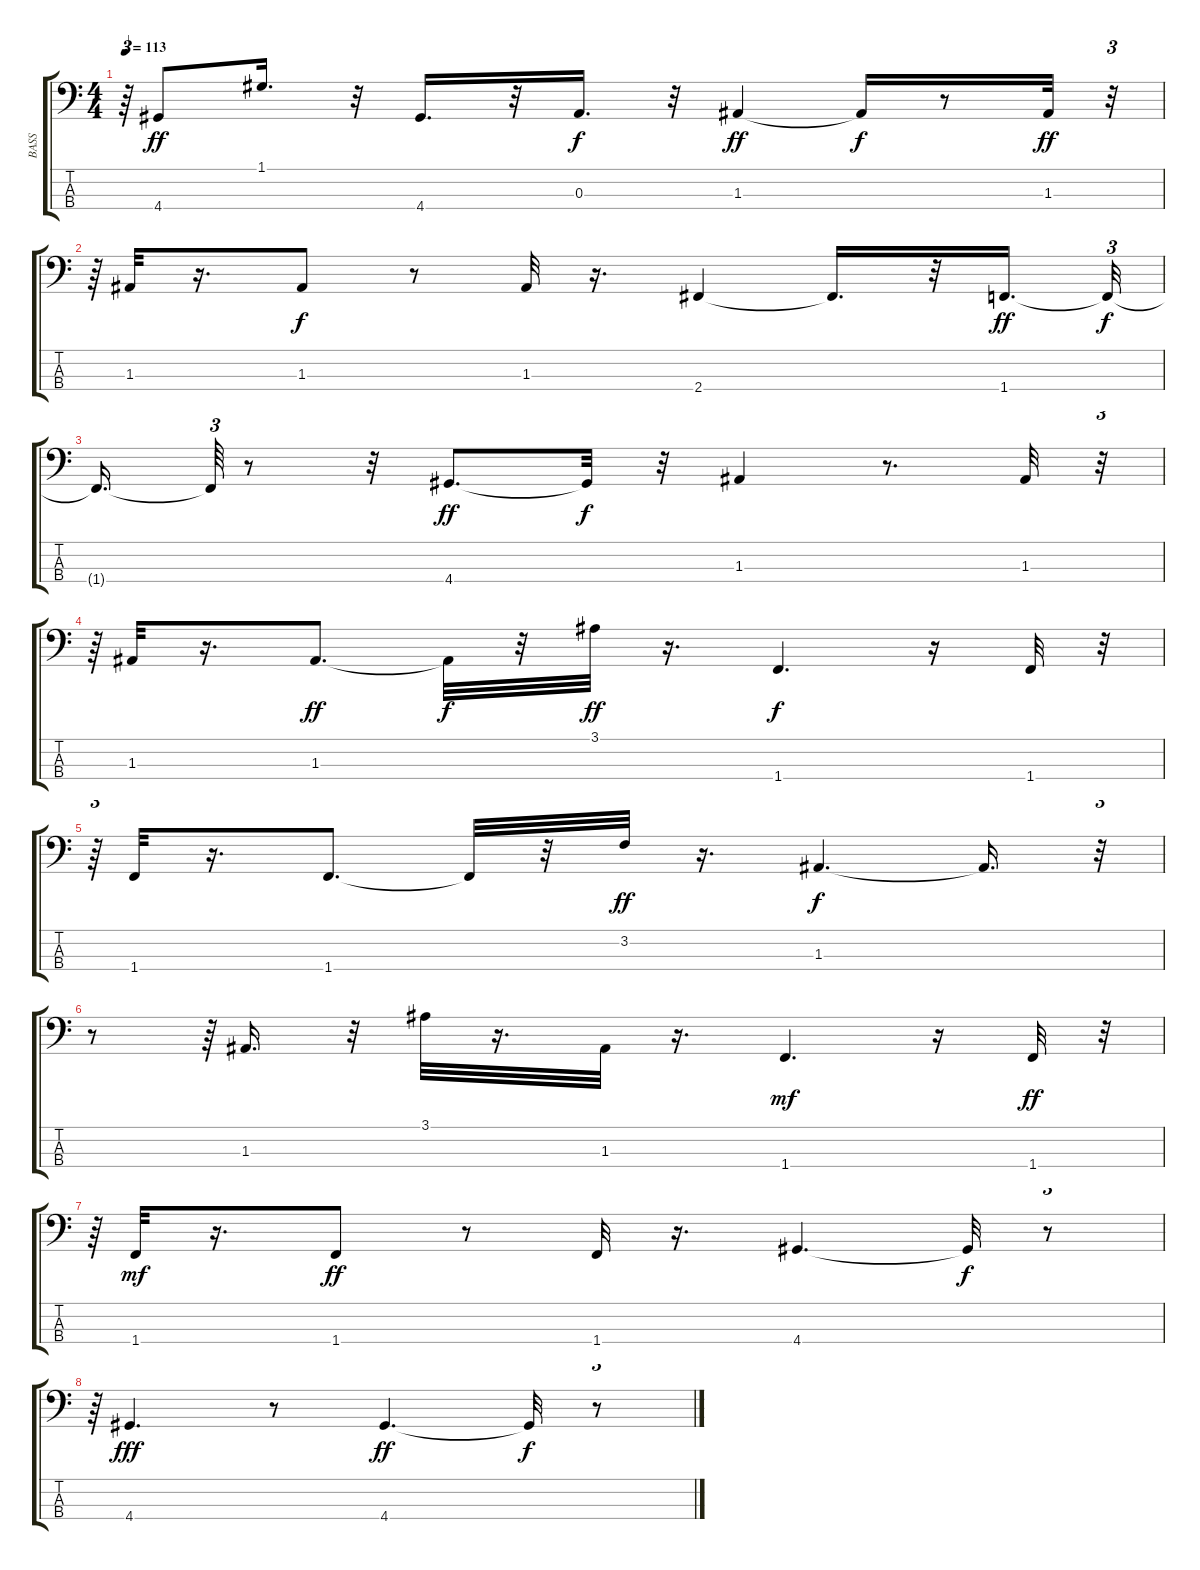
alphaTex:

\track ("BASS" "BASS") {instrument electricbassfinger}
\staff {score tabs}
\tuning (G2 D2 A1 E1) {hide}
\ts (4 4)
\tempo 113
\clef f4
\ks c
r.64{tu (3 2) dy f} 4.4.8{dy ff} 1.1.16{d} r.32 4.4.16{d} r.32 0.3.16{d dy f} r.32 1.3.4{dy ff} 1.3{t}.16{dy f} r.8 1.3.32{dy ff} r.32{tu (3 2)} |
r.64{tu (3 2)} 1.3.32 r.16{d} 1.3.8{dy f} r.8 1.3.32 r.16{d} 2.4.4 2.4{t}.16{d} r.32 1.4.16{d dy ff} 1.4{t}.32{tu (3 2) dy f} |
1.4{t}.16{d} 1.4{t}.64{tu (3 2)} r.8 r.32 4.4.8{d dy ff} 4.4{t}.32{dy f} r.32 1.3.4 r.8{d} 1.3.32 r.32{tu (3 2)} |
r.64{tu (3 2)} 1.3.32 r.16{d} 1.3.8{d dy ff} 1.3{t}.32{dy f} r.32 3.1.32{dy ff} r.16{d} 1.4.4{d dy f} r.16 1.4.32 r.32{tu (3 2)} |
r.64{tu (3 2)} 1.4.32 r.16{d} 1.4.8{d} 1.4{t}.32 r.32 3.2.32{dy ff} r.16{d} 1.3.4{d dy f} 1.3{t}.16{d} r.32{tu (3 2)} |
r.8 r.64{tu (3 2)} 1.3.16{d} r.32 3.1.32 r.16{d} 1.3.32 r.16{d} 1.4.4{d dy mf} r.16 1.4.32{dy ff} r.32{tu (3 2)} |
r.64{tu (3 2)} 1.4.32{dy mf} r.16{d} 1.4.8{dy ff} r.8 1.4.32 r.16{d} 4.4.4{d} 4.4{t}.32{dy f} r.8{tu (3 2)} |
r.64{tu (3 2)} 4.4.4{d dy fff} r.8 4.4.4{d dy ff} 4.4{t}.32{dy f} r.8{tu (3 2)}
